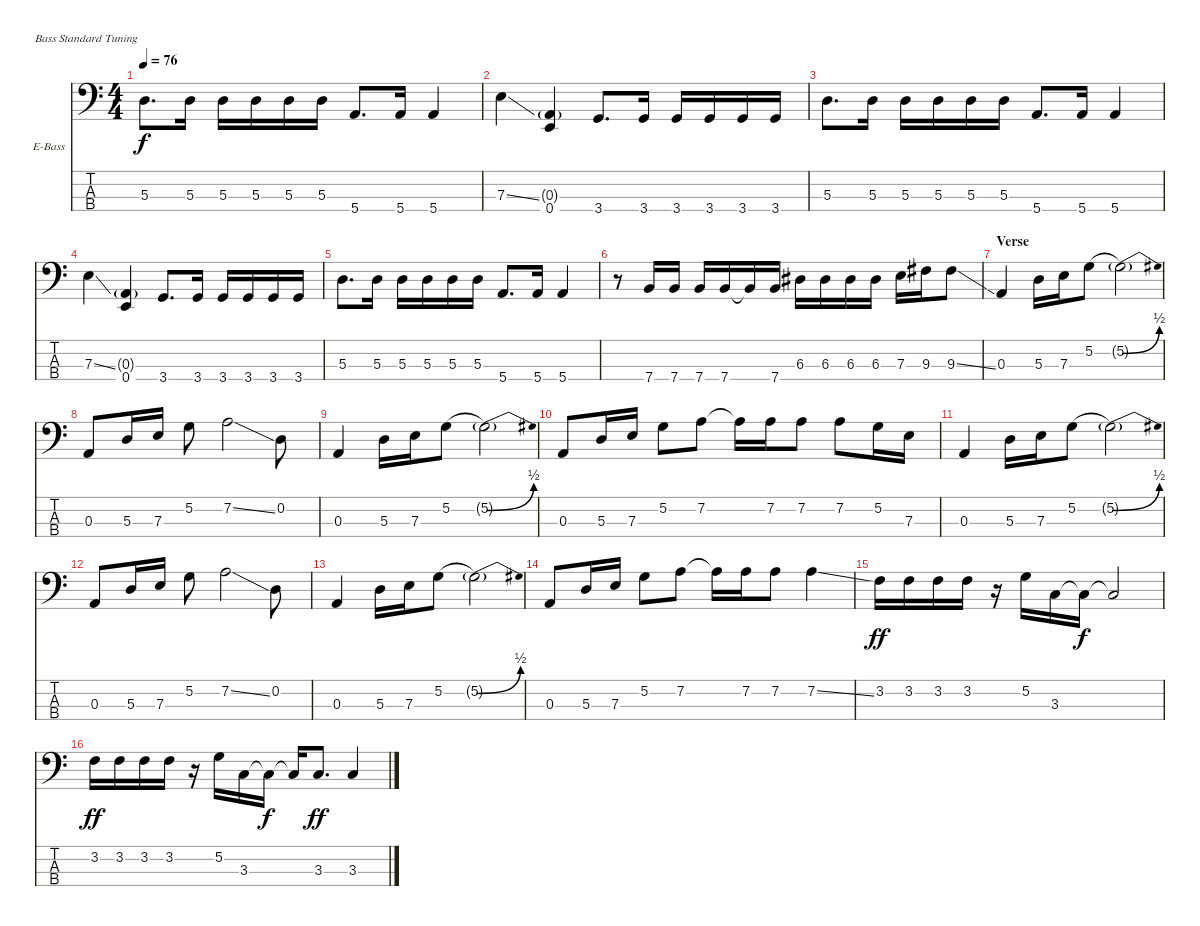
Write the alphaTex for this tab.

\defaultSystemsLayout 4
\bracketExtendMode nobrackets
\firstSystemTrackNameOrientation horizontal
\otherSystemsTrackNameOrientation horizontal
\track ("Jeff Ament" "E-Bass") {instrument electricbassfinger}
\staff {score tabs}
\tuning (G2 D2 A1 E1)
\ts (4 4)
\tempo 76
\clef f4
\ks c
5.3.8{d dy f} 5.3.16 5.3.16 5.3.16 5.3.16 5.3.16 5.4.8{d} 5.4.16 5.4.4 |
7.3{ss}.4 (0.3{g} 0.4).4 3.4.8{d} 3.4.16 3.4.16 3.4.16 3.4.16 3.4.16 |
5.3.8{d} 5.3.16 5.3.16 5.3.16 5.3.16 5.3.16 5.4.8{d} 5.4.16 5.4.4 |
7.3{ss}.4 (0.3{g} 0.4).4 3.4.8{d} 3.4.16 3.4.16 3.4.16 3.4.16 3.4.16 |
5.3.8{d} 5.3.16 5.3.16 5.3.16 5.3.16 5.3.16 5.4.8{d} 5.4.16 5.4.4 |
r.8 7.4.16 7.4.16 7.4.16 7.4.16 7.4{t}.16 7.4.16 6.3.16 6.3.16 6.3.16 6.3.16 7.3.16 9.3.16 9.3{ss}.8 |
\section ("" "Verse")
0.3.4 5.3.16 7.3.16 5.2{be (hold 0 0 60 0)}.8 5.2{be (bend 0 0 60 2) t}.2 |
0.3.8 5.3.16 7.3.16 5.2.8 7.2{ss}.2 0.2.8 |
0.3.4 5.3.16 7.3.16 5.2{be (hold 0 0 60 0)}.8 5.2{be (bend 0 0 60 2) t}.2 |
0.3.8 5.3.16 7.3.16 5.2.8 7.2.8 7.2{t}.16 7.2.16 7.2.8 7.2.8 5.2.16 7.3.16 |
0.3.4 5.3.16 7.3.16 5.2{be (hold 0 0 60 0)}.8 5.2{be (bend 0 0 60 2) t}.2 |
0.3.8 5.3.16 7.3.16 5.2.8 7.2{ss}.2 0.2.8 |
0.3.4 5.3.16 7.3.16 5.2{be (hold 0 0 60 0)}.8 5.2{be (bend 0 0 60 2) t}.2 |
0.3.8 5.3.16 7.3.16 5.2.8 7.2.8 7.2{t}.16 7.2.16 7.2.8 7.2{ss}.4 |
3.2.16{dy ff} 3.2.16 3.2.16 3.2.16 r.16 5.2.16 3.3.16 3.3{t}.16{dy f} 3.3{t}.2 |
3.2.16{dy ff} 3.2.16 3.2.16 3.2.16 r.16 5.2.16 3.3.16 3.3{t}.16{dy f} 3.3{t}.16 3.3.8{d dy ff} 3.3{ss}.4
